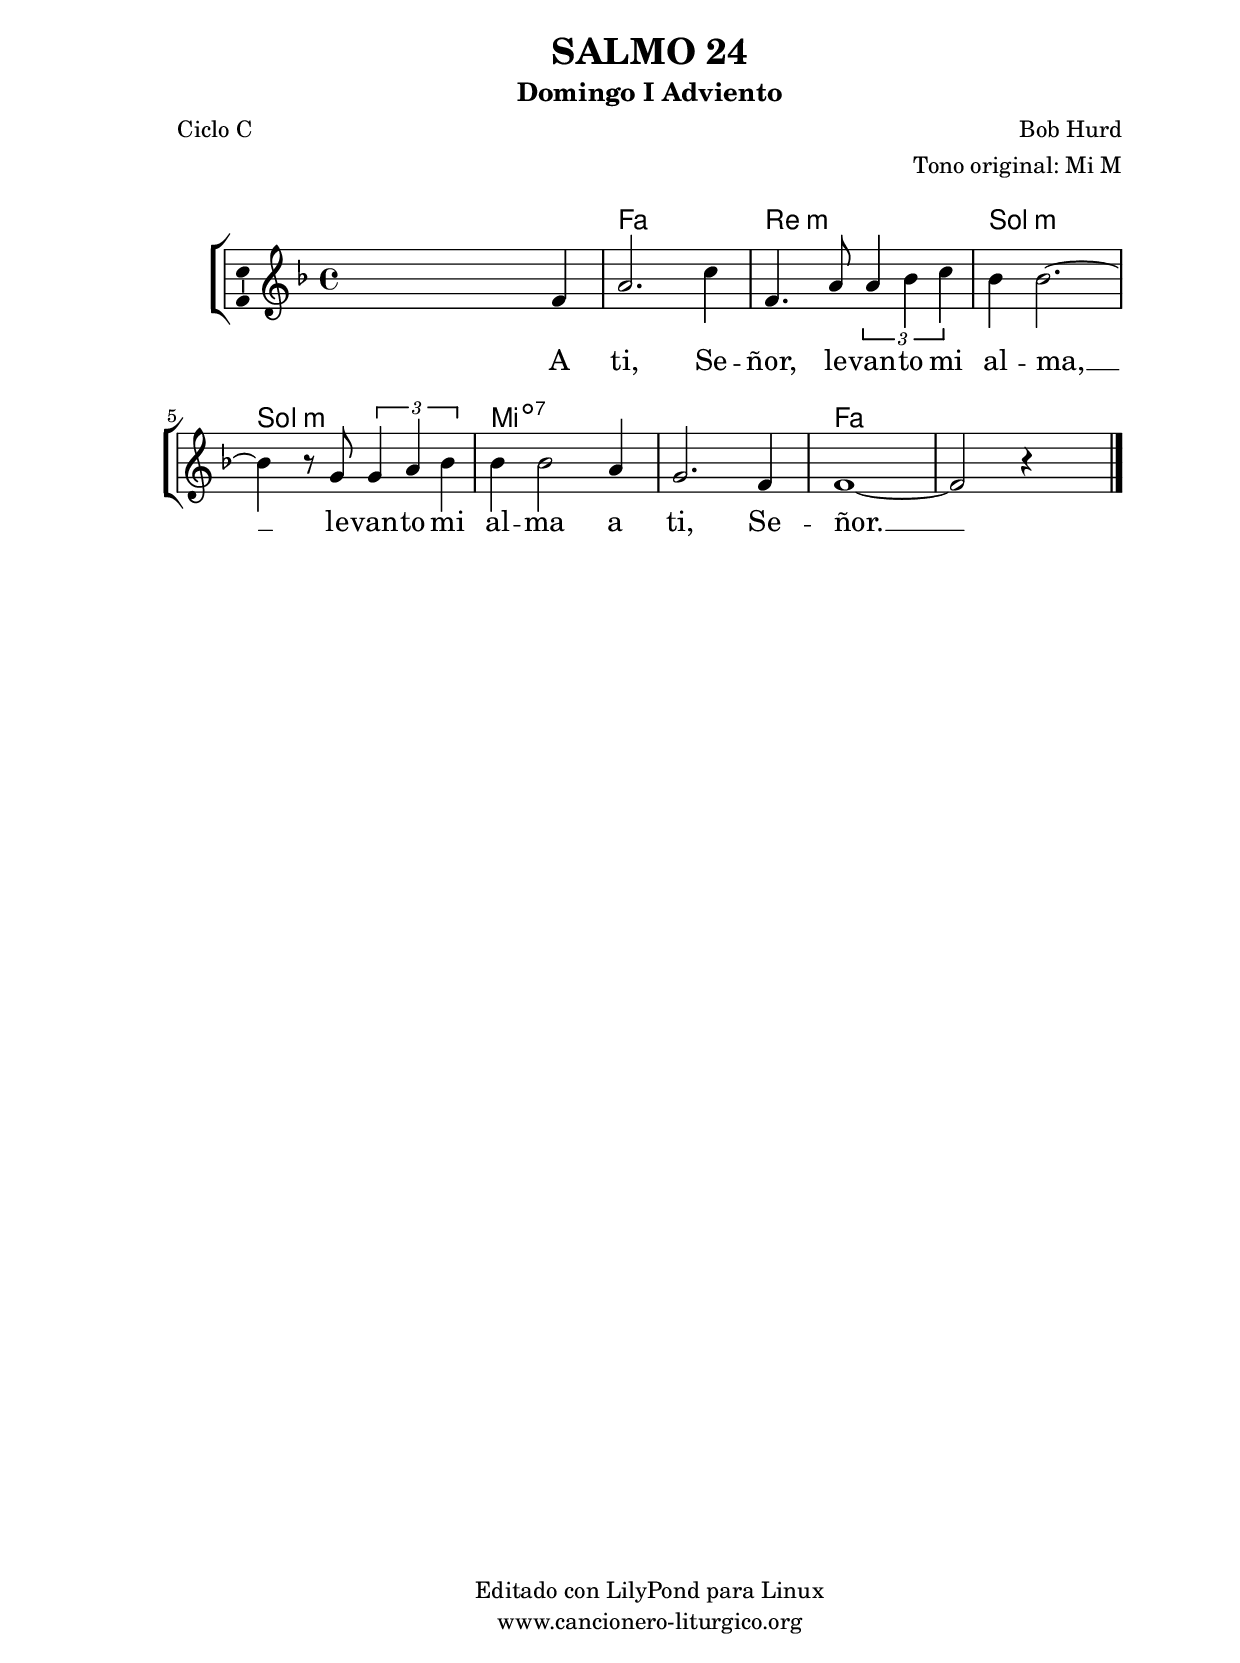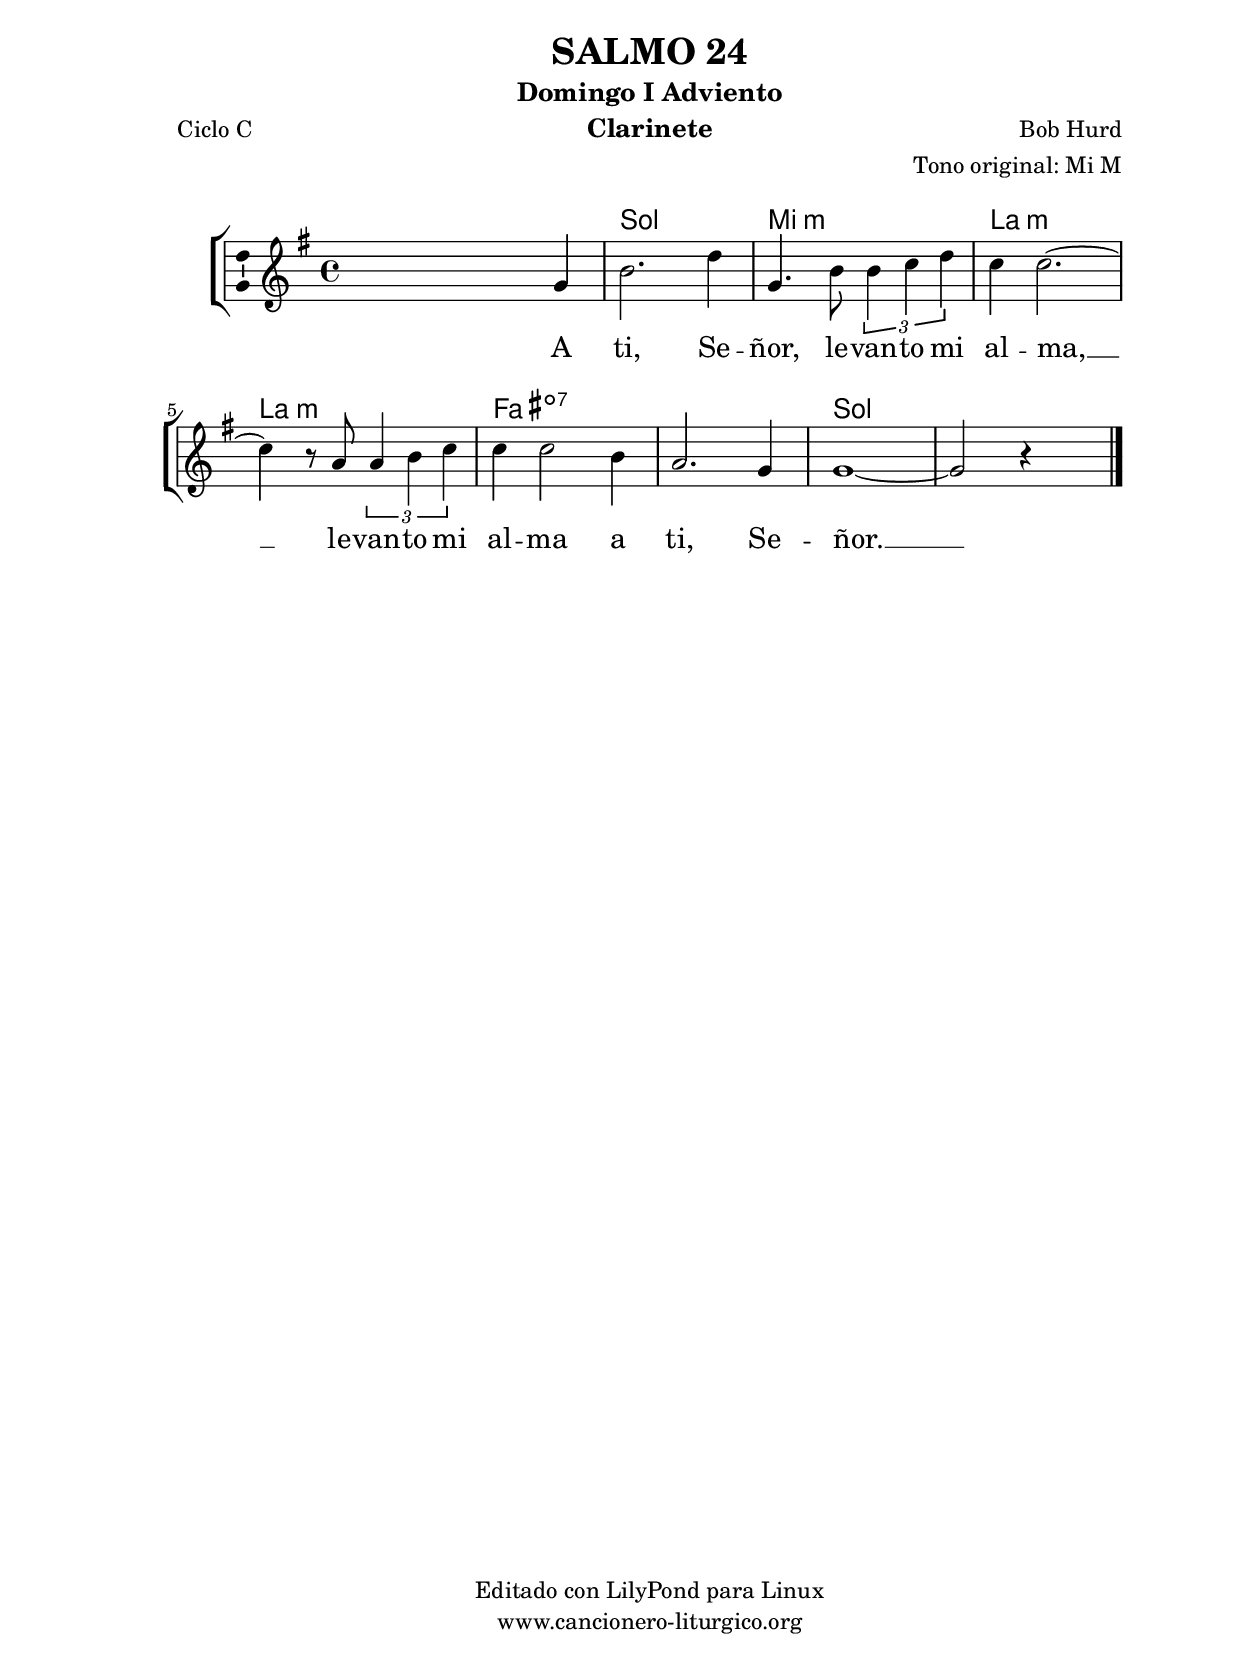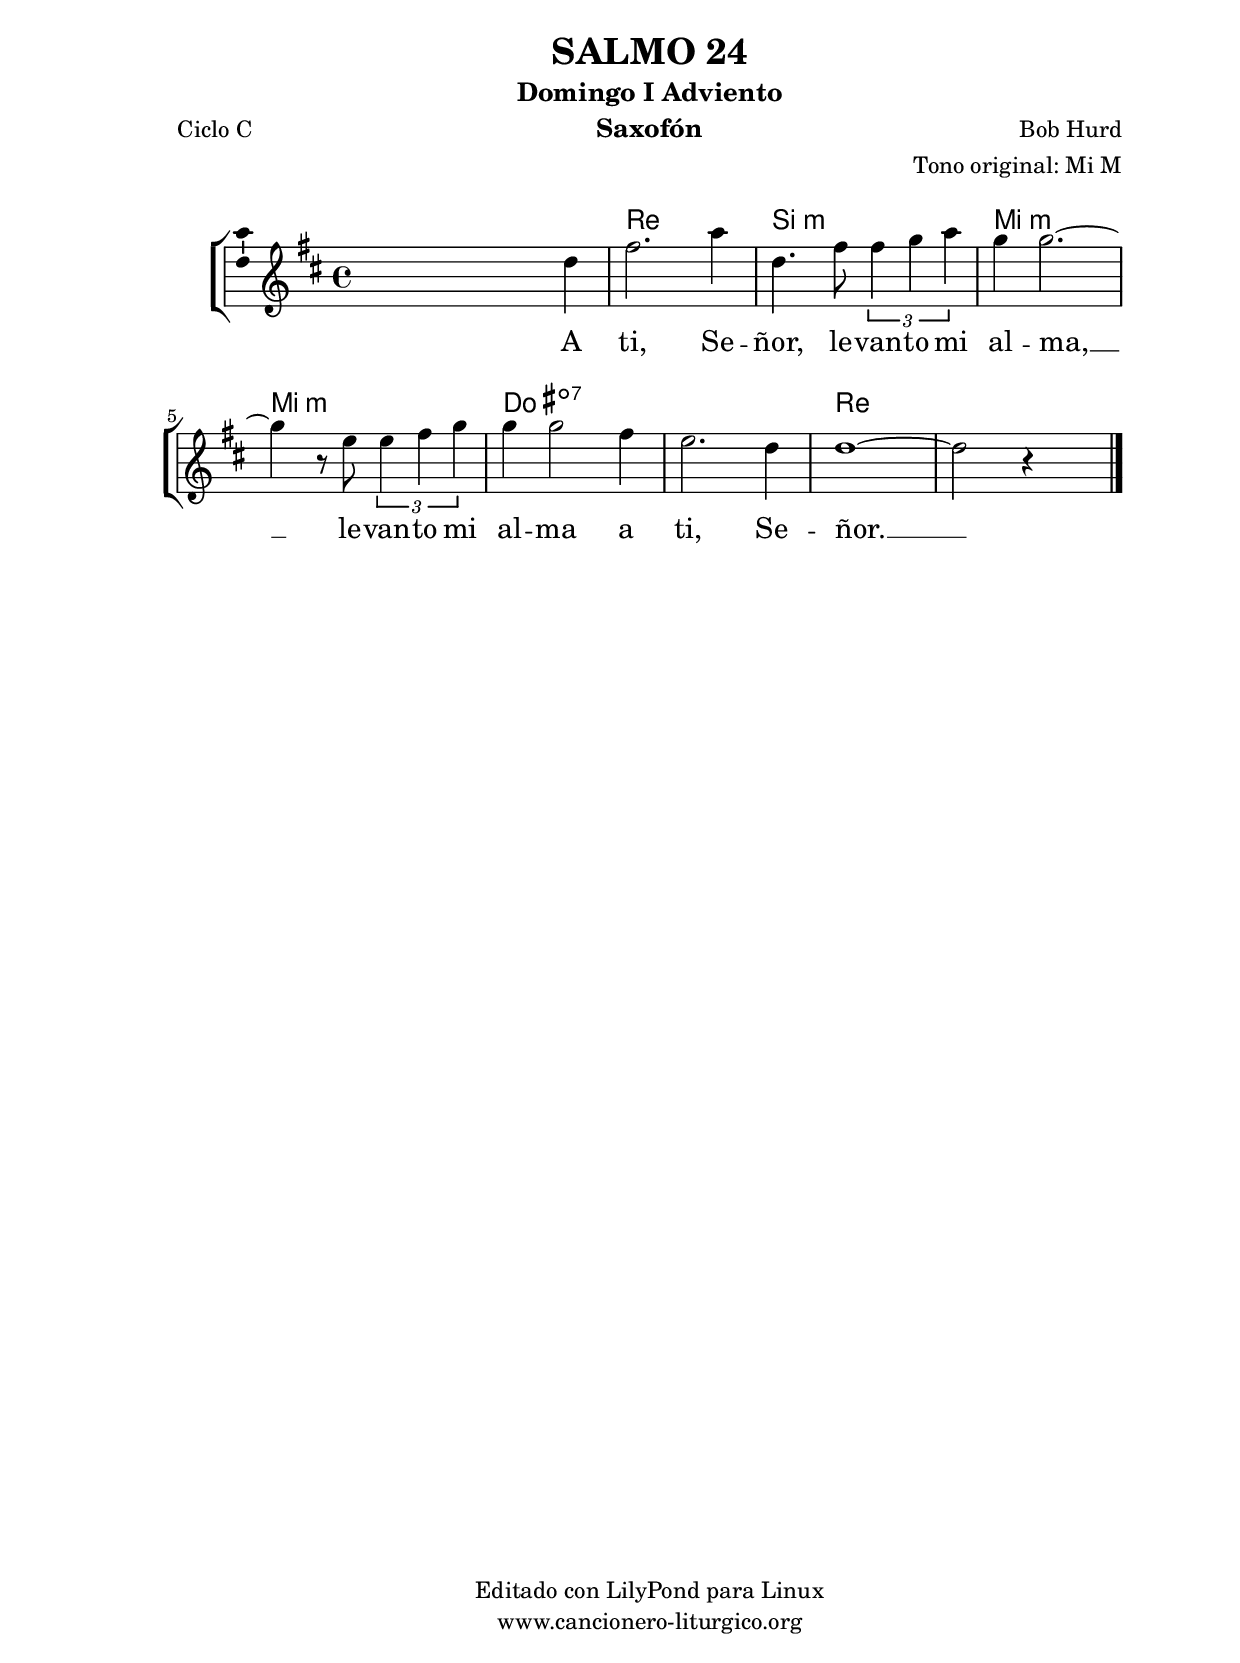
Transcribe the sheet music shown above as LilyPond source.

%
%para convertir .midi en .wav:
%timidity filename.midi -Ow -o finename.wav
%
%
%Para convertir de .wav a .mp3:
%lame -h -m j filename.wav
%
%
%para escuchar el midi:
%timidity nombrefichero.midi
%


%versión de lilypond para la que se ha escrito esta partitura:
\version "2.16.0"

	%Tamaño papel
	#(set-default-paper-size "a4")
	%Tamaño partitura
	#(set-global-staff-size 20)
	%No responde al pulsar sobre una nota
	#(ly:set-option 'point-and-click #f)

%parámetros del encabezamiento:
\header {
	title = "SALMO 24"
	subtitle = "Domingo I Adviento"
	composer = "Bob Hurd"
	poet = "Ciclo C"
	meter = ""
	arranger = "Tono original: Mi M"
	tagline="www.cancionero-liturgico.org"
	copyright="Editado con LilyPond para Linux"
	}

%parámetros asociados al papel:
\paper  {
	oddHeaderMarkup = \markup {\fill-line { \on-the-fly #not-first-page \fromproperty #'header:title \on-the-fly #not-first-page \fromproperty #'header:composer }}
	evenHeaderMarkup = \markup {\fill-line { \fromproperty #'header:composer \fromproperty #'header:title }}
	#(set-paper-size "a4")
	print-page-number = ##f
	first-page-number = 1
	print-first-page-number = ##f
%	head-separation = 3.0 \cm
	top-margin = 2.0 \cm
	bottom-margin = 0.5\cm
%%%	bottom-margin = -1.0\cm
	left-margin = 3.0 \cm
	line-width = 16.0 \cm 
	indent = 8\mm
	interscoreline = 2.\mm
	between-system-space = 15\mm
%	para que las partituras no llenen la hoja:
	ragged-bottom = ##t
%	idem para la última hoja:
	ragged-last-bottom = ##f
%	para que las partituras llenen el ancho del papel:
	ragged-last = ##f
	after-title-space = 2.5 \cm
%page-count=1
%system-count=8

	%Flexible Vertical Spacing
%	markup-markup-spacing =
%	#'((basic-distance . 15) (minimum-distance . 15) (padding . 3))
	markup-system-spacing =
	#'((basic-distance . 15) (minimum-distance . 15) (padding . 3))
	system-system-spacing =
	#'((basic-distance . 15) (minimum-distance . 15) (padding . 3))
	score-system-spacing =
	#'((basic-distance . 15) (minimum-distance . 15) (padding . 5))
%	top-system-spacing = % header
%	#'((basic-distance . 8) (minimum-distance . 0) (padding . 3))
%	top-markup-spacing =
%	#'((basic-distance . 20) (minimum-distance . 20) (padding . 3))
	last-bottom-spacing = % footer
	#'((basic-distance . 5) (minimum-distance . 5) (padding . 3))
%	score-markup-spacing =
%	#'((basic-distance . 16) (minimum-distance . 13) (padding . 3))

	}


%parámetros que afectan a toda la partitura:
global =  {
	%clave de sol (G):
	\clef G
	%armadura:
	\transpose e f
	\key e \major
	\tempo 4=108
	\set Score.tempoHideNote = ##t
	}


acordes = {
	\italianChords
	\chordmode {
	\transpose e f
{
s1 e1 cis:m fis:m fis:m dis:dim7 dis:dim7 e e
	}
	}
}


melodia = 
	\transpose e f
{
	\relative c'{
	\time 4/4

s2 s4 e4
gis2. b4
e,4. gis8 \times 2/3 {gis4 a b}
a4 a2.~
a4 r8 fis8 \times 2/3 {fis4 gis a}
a4 a2 gis4
fis2. e4
e1~
e2 r4 s4

	\bar "|."
	}
	}


texto = \lyricmode {
A ti, Se -- ñor, le -- van -- to mi al -- ma, __ le -- van -- to mi al -- ma a ti, Se -- ñor. __
	}


acordesStaff = \context ChordNames = acordesStaff <<
	\set chordChanges = ##t
	\acordes
	>>


vozStaff = \context Voice = vozStaff
\with {\consists "Ambitus_engraver"}
<<
%	\set Staff.instrumentName = ""
%	\set Staff.shortInstrumentName = ""
%	\set Staff.midiInstrument = #"clarinet"
%	\set Staff.midiInstrument = #"cello"
%	\set Staff.midiInstrument = #"flute"
	\set Staff.midiInstrument = #"electric guitar (jazz)"
%	\set Staff.midiInstrument = #"english horn"
%	\set Staff.midiInstrument = #"violin"
%	\set Staff.midiInstrument = #"glockenspiel"
	\set Staff.midiMinimumVolume = #0.7
	\set Staff.midiMaximumVolume = #0.9
	\global
	\melodia
	>>


textoStaff = \context Lyrics = textoStaff <<
	\lyricsto vozStaff \texto
	>>

\book {
	\score {
		\context ChoirStaff {
			\override StaffGroup.SystemStartBracket #'collapse-height = #1
			\override Score.SystemStartBar #'collapse-height = #1
			<<
			\acordesStaff
			\vozStaff
			\textoStaff
			>>
			}
		\layout {
	    		\context {
				\Lyrics
				\override LyricText #'font-size = #2
				}
	   		 \context {
				\Score
				%fontSize = #3
				\override StaffSymbol #'staff-space = #(magstep +3)
				%\override Beam #'thickness = #0.55
				%\override SpacingSpanner #'spacing-increment = #1.0
				%\override Slur #'height-limit = #1.5
				}
			}
		}
	\score {
		\unfoldRepeats
		\context ChoirStaff {
			<<
			\acordesStaff
			\vozStaff
			>>
			}
		\midi {
	  		\context {
	  			\Score
				tempoWholesPerMinute = #(ly:make-moment 70 4)
				}
			}
		}
	}

%Partitura para clarinete
#(define output-suffix "C")
\book {
	\header{
		instrument = "Clarinete"
		}
	\score {
		\context ChoirStaff {
			\override StaffGroup.SystemStartBracket #'collapse-height = #1
			\override Score.SystemStartBar #'collapse-height = #1
\transpose c d
			<<
			\acordesStaff
			\vozStaff
			\textoStaff
			>>
			}
		\layout {
	    		\context {
				\Lyrics
				\override LyricText #'font-size = #2
				}
	   		 \context {
				\Score
				%fontSize = #3
				\override StaffSymbol #'staff-space = #(magstep +3)
				%\override Beam #'thickness = #0.55
				%\override SpacingSpanner #'spacing-increment = #1.0
				%\override Slur #'height-limit = #1.5
				}
			}
		}
	}

%Partitura para saxofón
#(define output-suffix "S")
\book {
	\header{
		instrument = "Saxofón"
		}
	\score {
		\context ChoirStaff {
			\override StaffGroup.SystemStartBracket #'collapse-height = #1
			\override Score.SystemStartBar #'collapse-height = #1
\transpose c a
			<<
			\acordesStaff
			\vozStaff
			\textoStaff
			>>
			}
		\layout {
	    		\context {
				\Lyrics
				\override LyricText #'font-size = #2
				}
	   		 \context {
				\Score
				%fontSize = #3
				\override StaffSymbol #'staff-space = #(magstep +3)
				%\override Beam #'thickness = #0.55
				%\override SpacingSpanner #'spacing-increment = #1.0
				%\override Slur #'height-limit = #1.5
				}
			}
		}
	}

